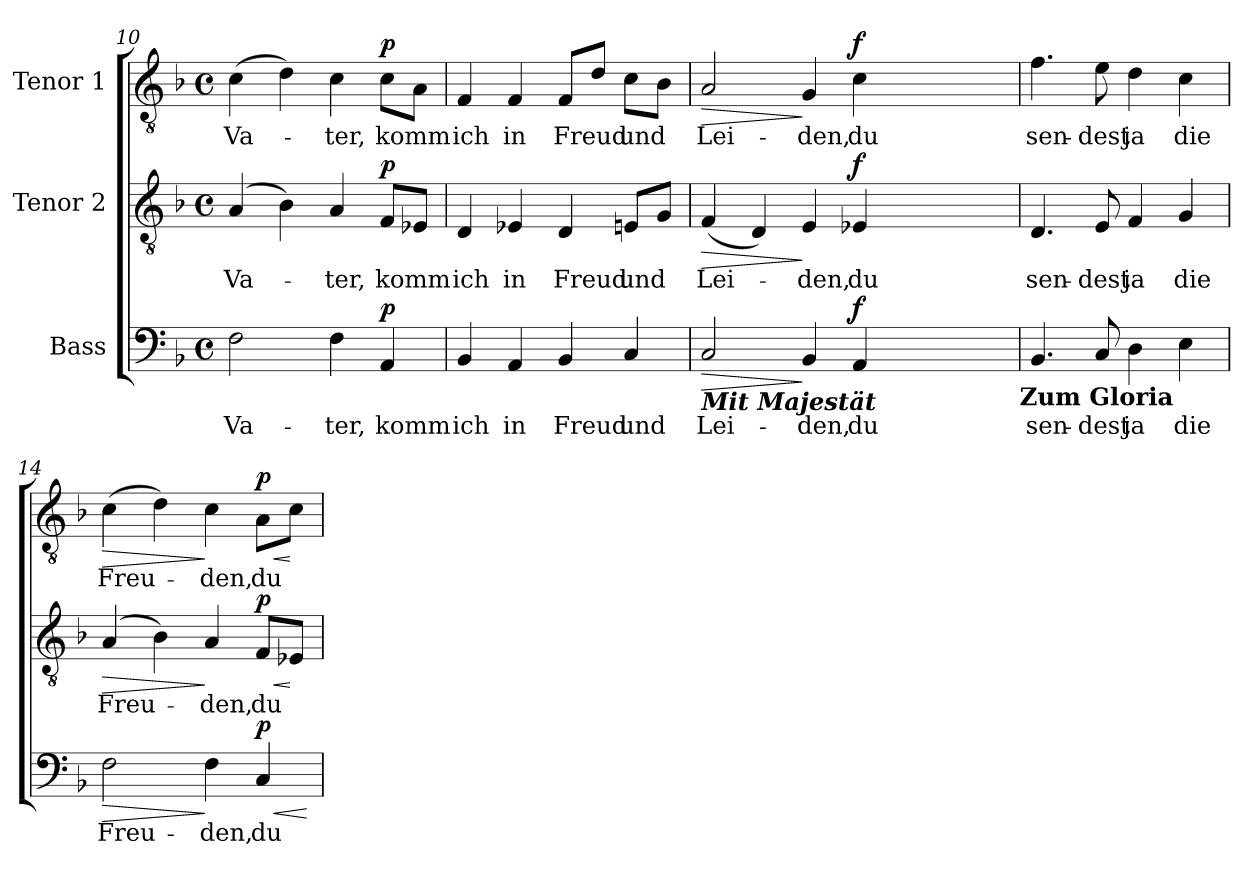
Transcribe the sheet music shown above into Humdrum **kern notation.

**kern	**text	**dynam	**kern	**text	**dynam	**kern	**text	**dynam
*part3	*part3	*part3	*part2	*part2	*part2	*part1	*part1	*part1
*staff3	*staff3	*staff3	*staff2	*staff2	*staff2	*staff1	*staff1	*staff1
*I"Bass	*	*	*I"Tenor 2	*	*	*I"Tenor 1	*	*
*clefF4	*	*	*clefGv2	*	*	*clefGv2	*	*
*k[b-]	*	*	*k[b-]	*	*	*k[b-]	*	*
*F:	*	*	*F:	*	*	*F:	*	*
*M4/4	*	*	*M4/4	*	*	*M4/4	*	*
*met(c)	*	*	*met(c)	*	*	*met(c)	*	*
=10	=10	=10	=10	=10	=10	=10	=10	=10
!	!LO:LY:b	!	!	!LO:LY:b	!	!	!LO:LY:b	!
2F\	Va-	.	(4A/	Va-	.	(>4c\	Va-	.
.	.	.	4B-\)	.	.	4d\)	.	.
!	!LO:LY:b	!	!	!LO:LY:b	!	!	!LO:LY:b	!
4F\	-ter,	.	4A/	-ter,	.	4c\	-ter,	.
!	!LO:LY:b	!LO:DY:a	!	!LO:LY:b	!LO:DY:a	!	!LO:LY:b	!LO:DY:a
4AA/	komm	p	8F/L	komm	p	8c\L	komm	p
.	.	.	8E-X/J	.	.	8A\J	.	.
=11	=11	=11	=11	=11	=11	=11	=11	=11
!	!LO:LY:b	!	!	!LO:LY:b	!	!	!LO:LY:b	!
4BB-/	ich	.	4D/	ich	.	4F/	ich	.
!	!LO:LY:b	!	!	!LO:LY:b	!	!	!LO:LY:b	!
4AA/	in	.	4E-X/	in	.	4F/	in	.
!	!LO:LY:b	!	!	!LO:LY:b	!	!	!LO:LY:b	!
4BB-/	Freud	.	4D/	Freud	.	8F/L	Freud	.
.	.	.	.	.	.	8d/J	.	.
!	!LO:LY:b	!	!	!LO:LY:b	!	!	!LO:LY:b	!
4C/	und	.	8En/L	und	.	8c\L	und	.
.	.	.	8G/J	.	.	8B-\J	.	.
!!LO:PB:g=z
=12	=12	=12	=12	=12	=12	=12	=12	=12
!LO:TX:b:Bi:t=Mit Majestät	!	!	!	!	!	!	!	!
!	!LO:LY:b	!LO:HP:b	!	!LO:LY:b	!LO:HP:b	!	!LO:LY:b	!LO:HP:b
2C/	Lei-	>	(<4F/	Lei-	>	2A/	Lei-	>
.	.	.	4D/)	.	.	.	.	.
!	!LO:LY:b	!	!	!LO:LY:b	!	!	!LO:LY:b	!
4BB-/	-den,	]	4E/	-den,	]	4G/	-den,	]
!	!LO:LY:b	!LO:DY:a	!	!LO:LY:b	!LO:DY:a	!	!LO:LY:b	!LO:DY:a
4AA/	du	f	4E-X/	du	f	4c\	du	f
1ryy	.	.	1ryy	.	.	1ryy	.	.
!LO:TX:b:B:t=Zum Gloria	!	!	!	!	!	!	!	!
=13	=13	=13	=13	=13	=13	=13	=13	=13
!	!LO:LY:b	!	!	!LO:LY:b	!	!	!LO:LY:b	!
4.BB-/	sen-	.	4.D/	sen-	.	4.f\	sen-	.
!	!LO:LY:b	!	!	!LO:LY:b	!	!	!LO:LY:b	!
8C/	-dest	.	8E/	-dest	.	8e\	-dest	.
!	!LO:LY:b	!	!	!LO:LY:b	!	!	!LO:LY:b	!
4D\	ja	.	4F/	ja	.	4d\	ja	.
!	!LO:LY:b	!	!	!LO:LY:b	!	!	!LO:LY:b	!
4E\	die	.	4G/	die	.	4c\	die	.
=14	=14	=14	=14	=14	=14	=14	=14	=14
!	!LO:LY:b	!LO:HP:b	!	!LO:LY:b	!LO:HP:b	!	!LO:LY:b	!LO:HP:b
2F\	Freu-	>	(4A/	Freu-	>	(>4c\	Freu-	>
.	.	.	4B-\)	.	.	4d\)	.	.
!	!LO:LY:b	!	!	!LO:LY:b	!	!	!LO:LY:b	!
4F\	-den,	]	4A/	-den,	]	4c\	-den,	]
!	!LO:LY:b	!LO:HP:b	!	!LO:LY:b	!LO:HP:b	!	!LO:LY:b	!LO:HP:b
!	!	!LO:DY:n=1:a	!	!	!LO:DY:n=1:a	!	!	!LO:DY:n=1:a
4C/	du	< p	8F/L	du	< p	8A\L	du	< p
.	.	.	8E-X/J	.	[	8c\J	.	[
.	.	[	.	.	.	.	.	.
=	=	=	=	=	=	=	=	=
*-	*-	*-	*-	*-	*-	*-	*-	*-
